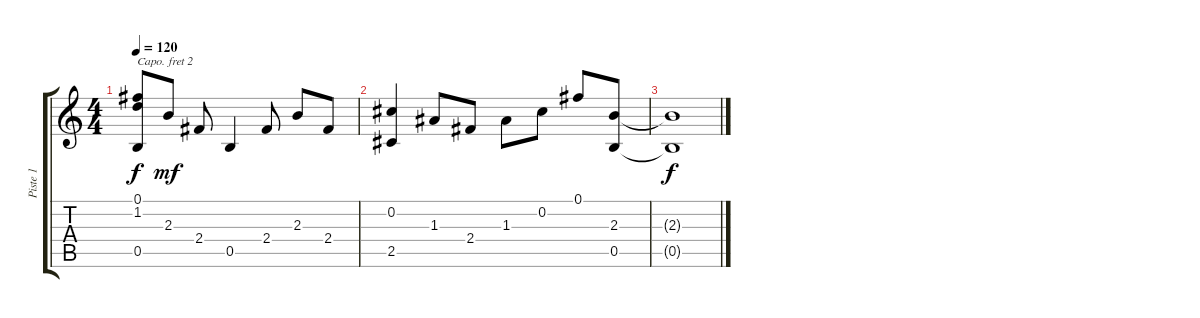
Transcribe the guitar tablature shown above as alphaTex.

\track ("Piste 1" "Piste 1") {instrument acousticguitarsteel}
\staff {score tabs}
\capo 2
\tuning (E4 B3 G3 D3 A2 E2) {hide}
\ts (4 4)
\tempo 120
\clef g2
\ks c
(0.1{t} 1.2{t} 0.5{t}).8{dy f} 2.3.8{dy mf} 2.4.8 0.5.4 2.4.8 2.3.8 2.4.8 |
(0.2 2.5).4 1.3.8 2.4.8 1.3.8 0.2.8 0.1.8 (2.3 0.5).8 |
(2.3{t} 0.5{t}).1{dy f}
